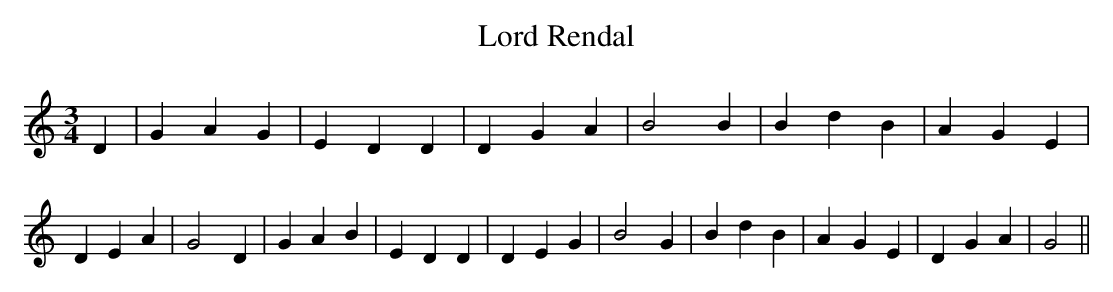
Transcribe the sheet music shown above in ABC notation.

X:1
T:Lord Rendal
M:3/4
L:1/4
K:C
 D| G A G| E D D| D G A| B2 B| B d B| A G E| D E A| G2 D| G A B| E D D|\
 D E G| B2 G| B d B| A- G E| D G A| G2||
